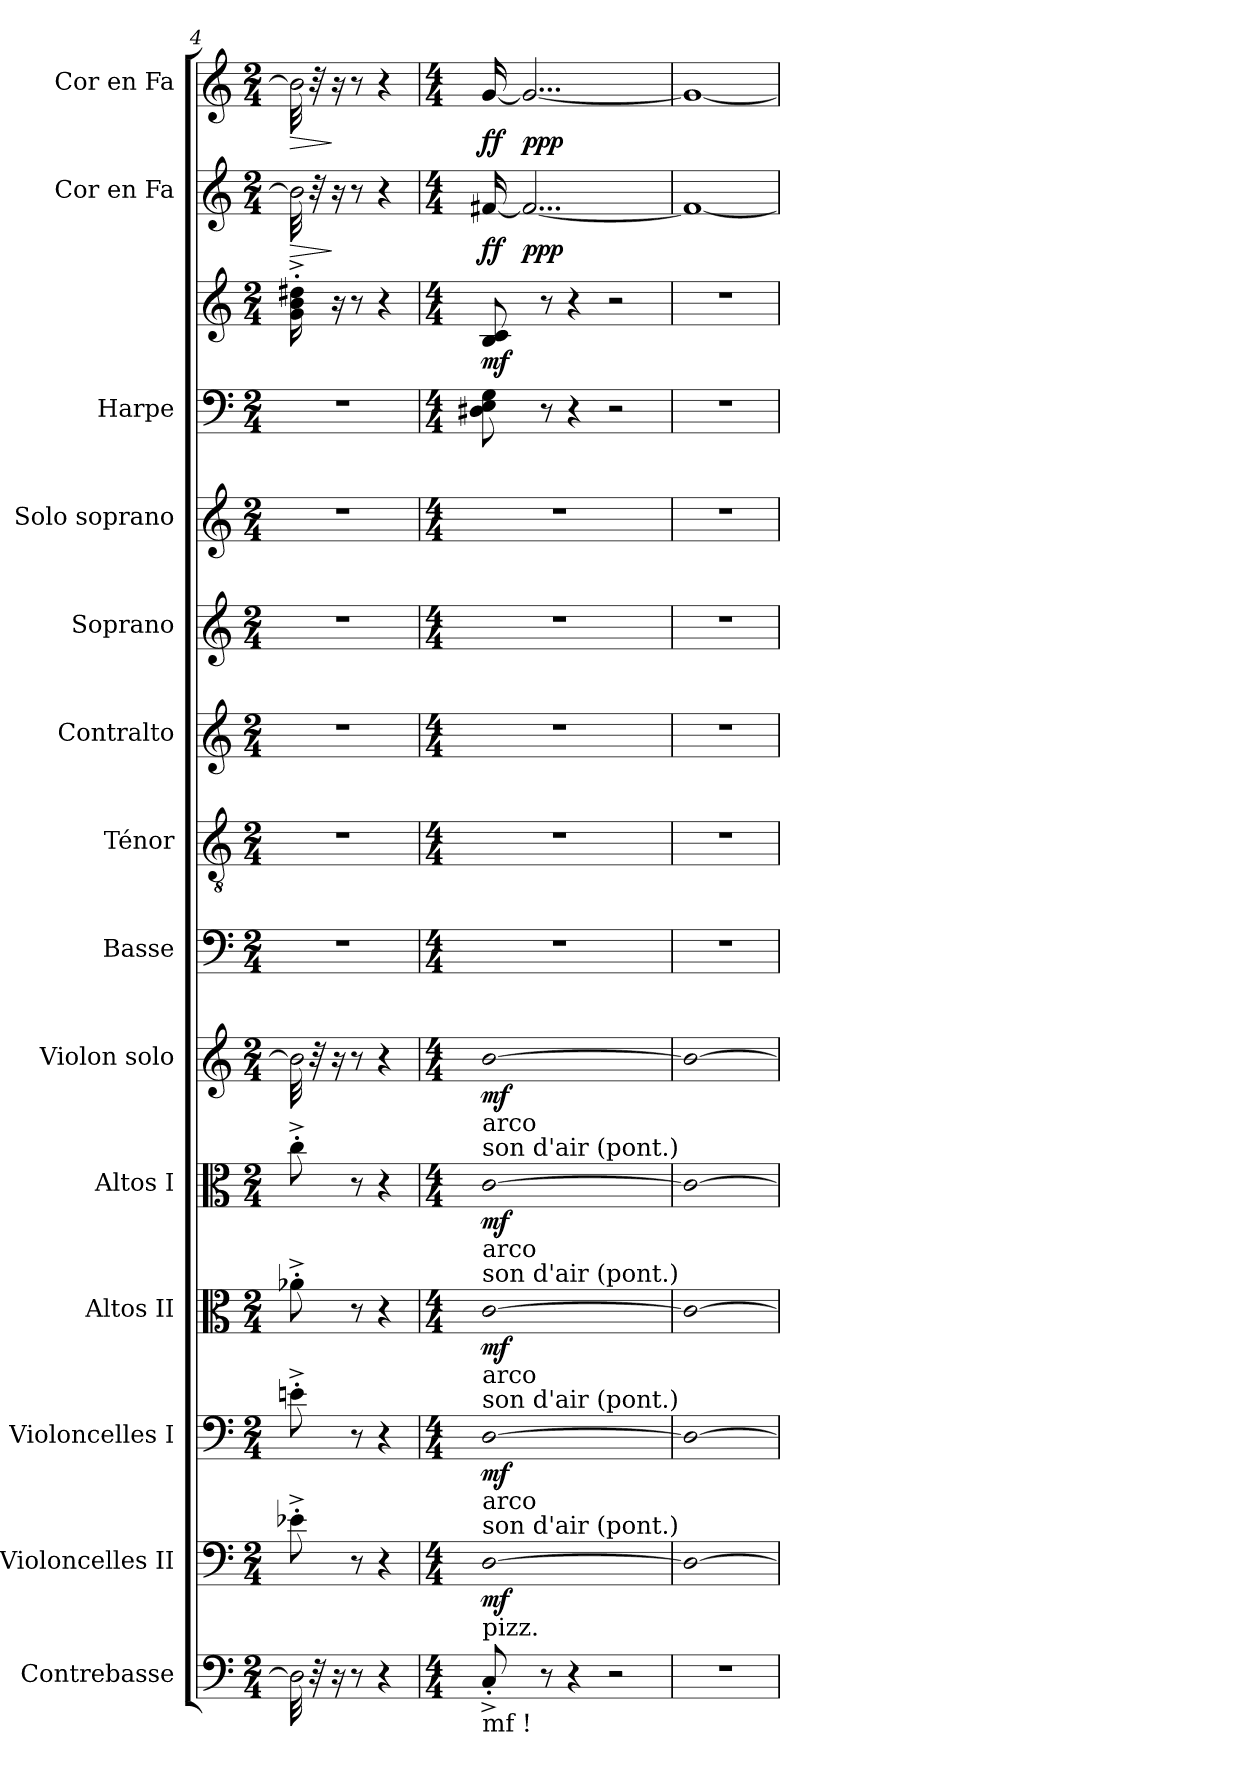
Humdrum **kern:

**kern	**kern	**dynam	**kern	**dynam	**kern	**dynam	**kern	**dynam	**kern	**dynam	**kern	**kern	**kern	**kern	**kern	**kern	**kern	**dynam	**kern	**dynam	**kern	**dynam
*part14	*part13	*part13	*part12	*part12	*part11	*part11	*part10	*part10	*part9	*part9	*part8	*part7	*part6	*part5	*part4	*part3	*part3	*part3	*part2	*part2	*part1	*part1
*staff15	*staff14	*staff14	*staff13	*staff13	*staff12	*staff12	*staff11	*staff11	*staff10	*staff10	*staff9	*staff8	*staff7	*staff6	*staff5	*staff4	*staff3	*staff3/4	*staff2	*staff2	*staff1	*staff1
*I"Contrebasse	*I"Violoncelles II	*	*I"Violoncelles I	*	*I"Altos II	*	*I"Altos I	*	*I"Violon solo	*	*I"Basse	*I"Ténor	*I"Contralto	*I"Soprano	*I"Solo soprano	*I"Harpe	*	*	*I"Cor en Fa	*	*I"Cor en Fa	*
*I'C. B.	*I'Vc.	*	*I'Vc.	*	*I'A.	*	*I'A.	*	*I'V.	*	*I'B.	*I'T.	*I'Cont. A.	*I'S.	*	*I'Hp.	*	*	*	*	*	*
*clefF4	*clefF4	*	*clefF4	*	*clefC3	*	*clefC3	*	*clefG2	*	*clefF4	*clefGv2	*clefG2	*clefG2	*clefG2	*clefF4	*clefG2	*	*clefG2	*	*clefG2	*
*ITrd7c12	*	*	*	*	*	*	*	*	*	*	*	*ITrd7c12	*	*	*	*	*	*	*ITrd4c7	*	*ITrd4c7	*
*k[]	*k[]	*	*k[]	*	*k[]	*	*k[]	*	*k[]	*	*k[]	*k[]	*k[]	*k[]	*k[]	*k[]	*k[]	*	*k[b-]	*	*k[b-]	*
*M2/4	*M2/4	*	*M2/4	*	*M2/4	*	*M2/4	*	*M2/4	*	*M2/4	*M2/4	*M2/4	*M2/4	*M2/4	*M2/4	*M2/4	*	*M2/4	*	*M2/4	*
=4	=4	=4	=4	=4	=4	=4	=4	=4	=4	=4	=4	=4	=4	=4	=4	=4	=4	=4	=4	=4	=4	=4
!LO:N:head=open	!	!	!	!	!	!	!	!	!LO:N:head=open	!	!LO:N:vis=1	!LO:N:vis=1	!LO:N:vis=1	!LO:N:vis=1	!LO:N:vis=1	!LO:N:vis=1	!	!	!LO:N:head=open	!LO:HP:b	!LO:N:head=open	!LO:HP:b
32DDi\]	8e-X'^i\	.	8en'^i\	.	8a-X'^i\	.	8cc'^i\	.	32bi\]	.	2r	2r	2r	2r	2r	2r	16gi\'^ 16bi'^ 16dd#Xi'^	.	32ei\]	>	32ei\]	>
32r	.	.	.	.	.	.	.	.	32r	.	.	.	.	.	.	.	.	.	32r	.	32r	.
16r	.	.	.	.	.	.	.	.	16r	.	.	.	.	.	.	.	16r	.	16r	]	16r	]
8r	8r	.	8r	.	8r	.	8r	.	8r	.	.	.	.	.	.	.	8r	.	8r	.	8r	.
4r	4r	.	4r	.	4r	.	4r	.	4r	.	.	.	.	.	.	.	4r	.	4r	.	4r	.
=5	=5	=5	=5	=5	=5	=5	=5	=5	=5	=5	=5	=5	=5	=5	=5	=5	=5	=5	=5	=5	=5	=5
*M4/4	*M4/4	*	*M4/4	*	*M4/4	*	*M4/4	*	*M4/4	*	*M4/4	*M4/4	*M4/4	*M4/4	*M4/4	*M4/4	*M4/4	*	*M4/4	*	*M4/4	*
!	!	!	!	!	!	!	!LO:TX:a:t=son d'air (pont.)	!	!	!	!	!	!	!	!	!	!	!	!	!	!	!
!	!	!	!	!	!	!	!LO:TX:a:t=arco	!	!	!	!	!	!	!	!	!	!	!	!	!	!	!
!	!	!	!	!	!LO:TX:a:t=son d'air (pont.)	!	!	!	!	!	!	!	!	!	!	!	!	!	!	!	!	!
!	!	!	!	!	!LO:TX:a:t=arco	!	!	!	!	!	!	!	!	!	!	!	!	!	!	!	!	!
!	!	!	!LO:TX:a:t=son d'air (pont.)	!	!	!	!	!	!	!	!	!	!	!	!	!	!	!	!	!	!	!
!	!	!	!LO:TX:a:t=arco	!	!	!	!	!	!	!	!	!	!	!	!	!	!	!	!	!	!	!
!	!LO:TX:a:t=son d'air (pont.)	!	!	!	!	!	!	!	!	!	!	!	!	!	!	!	!	!	!	!	!	!
!	!LO:TX:a:t=arco	!	!	!	!	!	!	!	!	!	!	!	!	!	!	!	!	!	!	!	!	!
!LO:TX:b:t=mf !	!	!	!	!	!	!	!	!	!	!	!	!	!	!	!	!	!	!	!	!	!	!
!LO:TX:a:t=pizz.	!	!	!	!	!	!	!	!	!	!	!	!	!	!	!	!	!	!	!	!	!	!
!	!LO:N:head=open	!	!LO:N:head=open	!	!LO:N:head=open	!	!LO:N:head=open	!	!LO:N:head=open	!	!	!	!	!	!	!	!	!	!	!	!	!
8CC'^i/	[>1Di	mf	[>1Di	mf	[>1ci	mf	[>1ci	mf	[>1bi	mf	1r	1r	1r	1r	1r	8D#Xi\ 8Ei 8Gi	8Bi/ 8ci	mf	[<16Bni/	ff	[<16ci/	ff
.	.	.	.	.	.	.	.	.	.	.	.	.	.	.	.	.	.	.	2...Bi/_<	ppp	2...ci/_<	ppp
8r	.	.	.	.	.	.	.	.	.	.	.	.	.	.	.	8r	8r	.	.	.	.	.
4r	.	.	.	.	.	.	.	.	.	.	.	.	.	.	.	4r	4r	.	.	.	.	.
2r	.	.	.	.	.	.	.	.	.	.	.	.	.	.	.	2r	2r	.	.	.	.	.
=6	=6	=6	=6	=6	=6	=6	=6	=6	=6	=6	=6	=6	=6	=6	=6	=6	=6	=6	=6	=6	=6	=6
!	!LO:N:head=open	!	!LO:N:head=open	!	!LO:N:head=open	!	!LO:N:head=open	!	!LO:N:head=open	!	!	!	!	!	!	!	!	!	!	!	!	!
1r	1Di_>	.	1Di_>	.	1ci_>	.	1ci_>	.	1bi_>	.	1r	1r	1r	1r	1r	1r	1r	.	1Bi_<	.	1ci_<	.
=	=	=	=	=	=	=	=	=	=	=	=	=	=	=	=	=	=	=	=	=	=	=
*-	*-	*-	*-	*-	*-	*-	*-	*-	*-	*-	*-	*-	*-	*-	*-	*-	*-	*-	*-	*-	*-	*-
